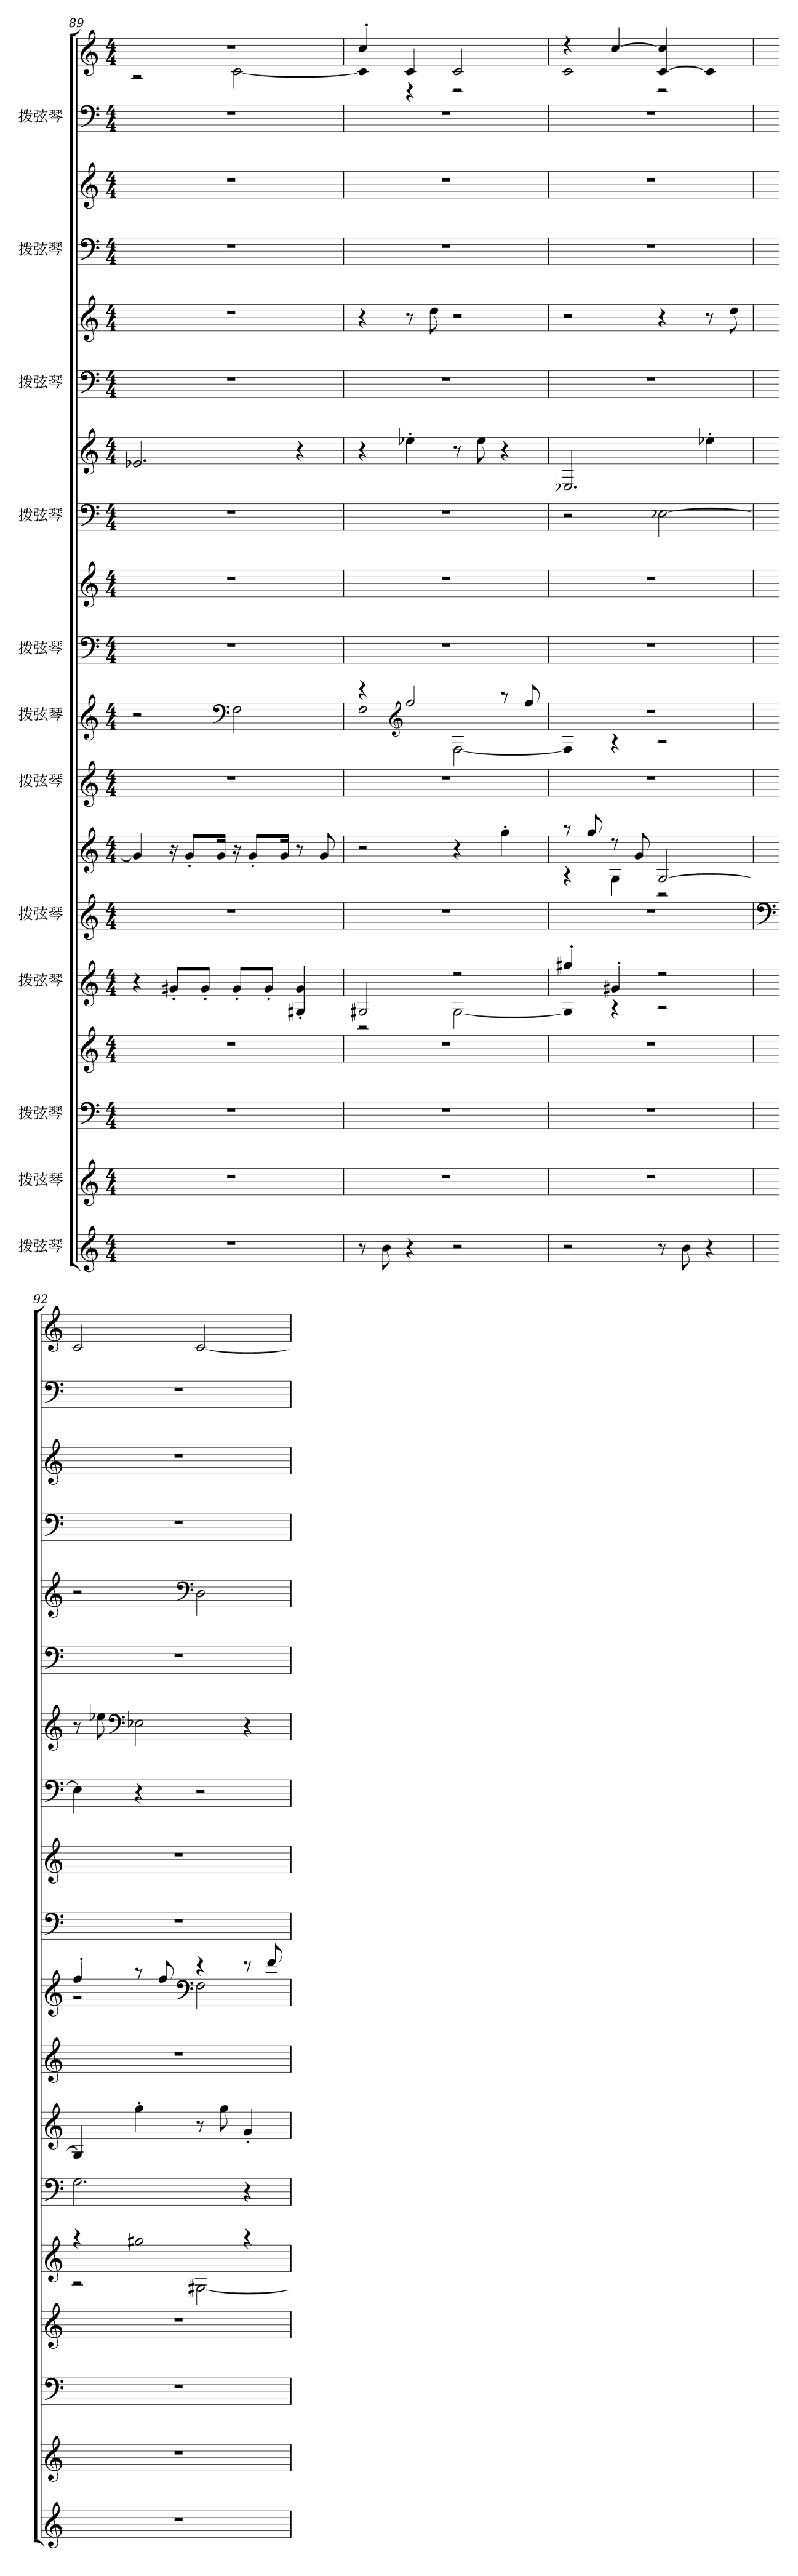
**kern	**kern	**kern	**kern	**kern	**kern	**kern	**kern	**kern	**kern	**kern	**kern	**kern	**kern	**kern	**kern	**kern	**kern	**kern
*part12	*part11	*part10	*part10	*part9	*part8	*part8	*part7	*part6	*part5	*part5	*part4	*part4	*part3	*part3	*part2	*part2	*part1	*part1
*staff19	*staff18	*staff17	*staff16	*staff15	*staff14	*staff13	*staff12	*staff11	*staff10	*staff9	*staff8	*staff7	*staff6	*staff5	*staff4	*staff3	*staff2	*staff1
*I"拨弦琴	*I"拨弦琴	*I"拨弦琴	*	*I"拨弦琴	*I"拨弦琴	*	*I"拨弦琴	*I"拨弦琴	*I"拨弦琴	*	*I"拨弦琴	*	*I"拨弦琴	*	*I"拨弦琴	*	*I"拨弦琴	*
*clefG2	*clefG2	*clefF4	*clefG2	*clefG2	*clefG2	*clefG2	*clefG2	*clefG2	*clefF4	*clefG2	*clefF4	*clefG2	*clefF4	*clefG2	*clefF4	*clefG2	*clefF4	*clefG2
*k[]	*k[]	*k[]	*k[]	*k[]	*k[]	*k[]	*k[]	*k[]	*k[]	*k[]	*k[]	*k[]	*k[]	*k[]	*k[]	*k[]	*k[]	*k[]
*M4/4	*M4/4	*M4/4	*M4/4	*M4/4	*M4/4	*M4/4	*M4/4	*M4/4	*M4/4	*M4/4	*M4/4	*M4/4	*M4/4	*M4/4	*M4/4	*M4/4	*M4/4	*M4/4
=89	=89	=89	=89	=89	=89	=89	=89	=89	=89	=89	=89	=89	=89	=89	=89	=89	=89	=89
*	*	*	*	*	*	*	*	*	*	*	*	*	*	*	*	*	*	*^
1r	1r	1r	1r	4r	1r	4g/]	1r	2r	1r	1r	1r	2.e-X/	1r	1r	1r	1r	1r	1r	2r
.	.	.	.	8g#X'/L	.	16r	.	.	.	.	.	.	.	.	.	.	.	.	.
.	.	.	.	.	.	8g'/L	.	.	.	.	.	.	.	.	.	.	.	.	.
.	.	.	.	8g#'/J	.	.	.	.	.	.	.	.	.	.	.	.	.	.	.
.	.	.	.	.	.	16g/Jk	.	.	.	.	.	.	.	.	.	.	.	.	.
*	*	*	*	*	*	*	*	*clefF4	*	*	*	*	*	*	*	*	*	*	*
.	.	.	.	8g#'/L	.	16r	.	2F\	.	.	.	.	.	.	.	.	.	.	[2c\
.	.	.	.	.	.	8g'/L	.	.	.	.	.	.	.	.	.	.	.	.	.
.	.	.	.	8g#'/J	.	.	.	.	.	.	.	.	.	.	.	.	.	.	.
.	.	.	.	.	.	16g/Jk	.	.	.	.	.	.	.	.	.	.	.	.	.
.	.	.	.	4G#X/' 4g#/'	.	8r	.	.	.	.	.	4r	.	.	.	.	.	.	.
.	.	.	.	.	.	8g/	.	.	.	.	.	.	.	.	.	.	.	.	.
!!LO:PB:g=z	!!
=90	=90	=90	=90	=90	=90	=90	=90	=90	=90	=90	=90	=90	=90	=90	=90	=90	=90	=90	=90
*	*	*	*	*^	*	*	*	*^	*	*	*	*	*	*	*	*	*	*	*
8r	1r	1r	1r	2G#X/	2r	1r	2r	1r	4r	2F\	1r	1r	1r	4r	1r	4r	1r	1r	1r	4cc'/	4c\]
8b\	.	.	.	.	.	.	.	.	.	.	.	.	.	.	.	.	.	.	.	.	.
*	*	*	*	*	*	*	*	*	*clefG2	*	*	*	*	*	*	*	*	*	*	*	*
4r	.	.	.	.	.	.	.	.	2ff/	.	.	.	.	4ee-X'\	.	8r	.	.	.	4c/	4r
.	.	.	.	.	.	.	.	.	.	.	.	.	.	.	.	8dd\	.	.	.	.	.
2r	.	.	.	2r	[2G#\	.	4r	.	.	[2F\	.	.	.	8r	.	2r	.	.	.	2c/	2r
.	.	.	.	.	.	.	.	.	.	.	.	.	.	8ee-\	.	.	.	.	.	.	.
.	.	.	.	.	.	.	4gg'\	.	8r	.	.	.	.	4r	.	.	.	.	.	.	.
.	.	.	.	.	.	.	.	.	8ff/	.	.	.	.	.	.	.	.	.	.	.	.
=91	=91	=91	=91	=91	=91	=91	=91	=91	=91	=91	=91	=91	=91	=91	=91	=91	=91	=91	=91	=91	=91
*	*	*	*	*	*	*	*^	*	*	*	*	*	*	*	*	*	*	*	*	*	*
2r	1r	1r	1r	4gg#X'/	4G#\]	1r	8r	4r	1r	1r	4F\]	1r	1r	2r	2.E-X/	1r	2r	1r	1r	1r	4r	2c\
.	.	.	.	.	.	.	8gg/	.	.	.	.	.	.	.	.	.	.	.	.	.	.	.
.	.	.	.	4g#X'/	4r	.	8r	4G\	.	.	4r	.	.	.	.	.	.	.	.	.	[4cc/	.
.	.	.	.	.	.	.	8g/	.	.	.	.	.	.	.	.	.	.	.	.	.	.	.
8r	.	.	.	2r	2r	.	[2G/	2r	.	.	2r	.	.	[2E-X\	.	.	4r	.	.	.	[4c/ 4cc/]	2r
8b\	.	.	.	.	.	.	.	.	.	.	.	.	.	.	.	.	.	.	.	.	.	.
4r	.	.	.	.	.	.	.	.	.	.	.	.	.	.	4ee-X'\	.	8r	.	.	.	4c/]	.
.	.	.	.	.	.	.	.	.	.	.	.	.	.	.	.	.	8dd\	.	.	.	.	.
*	*	*	*	*	*	*	*v	*v	*	*	*	*	*	*	*	*	*	*	*	*	*v	*v
=92	=92	=92	=92	=92	=92	=92	=92	=92	=92	=92	=92	=92	=92	=92	=92	=92	=92	=92	=92	=92
*	*	*	*	*	*	*clefF4	*	*	*	*	*	*	*	*	*	*	*	*	*	*
1r	1r	1r	1r	4r	2r	2.G\	4G/]	1r	4ff'/	2r	1r	1r	4E-\]	8r	1r	2r	1r	1r	1r	2c/
.	.	.	.	.	.	.	.	.	.	.	.	.	.	8ee-X\	.	.	.	.	.	.
*	*	*	*	*	*	*	*	*	*	*	*	*	*	*clefF4	*	*	*	*	*	*
.	.	.	.	2gg#X/	.	.	4gg'\	.	8r	.	.	.	4r	2E-X\	.	.	.	.	.	.
.	.	.	.	.	.	.	.	.	8ff/	.	.	.	.	.	.	.	.	.	.	.
*	*	*	*	*	*	*	*	*	*clefF4	*	*	*	*	*	*	*clefF4	*	*	*	*
.	.	.	.	.	[2G#X\	.	8r	.	4r	2F\	.	.	2r	.	.	2D\	.	.	.	[2c/
.	.	.	.	.	.	.	8gg\	.	.	.	.	.	.	.	.	.	.	.	.	.
.	.	.	.	4r	.	4r	4g'/	.	8r	.	.	.	.	4r	.	.	.	.	.	.
.	.	.	.	.	.	.	.	.	8f/	.	.	.	.	.	.	.	.	.	.	.
*	*	*	*	*v	*v	*	*	*	*v	*v	*	*	*	*	*	*	*	*	*	*
=	=	=	=	=	=	=	=	=	=	=	=	=	=	=	=	=	=	=
*-	*-	*-	*-	*-	*-	*-	*-	*-	*-	*-	*-	*-	*-	*-	*-	*-	*-	*-
